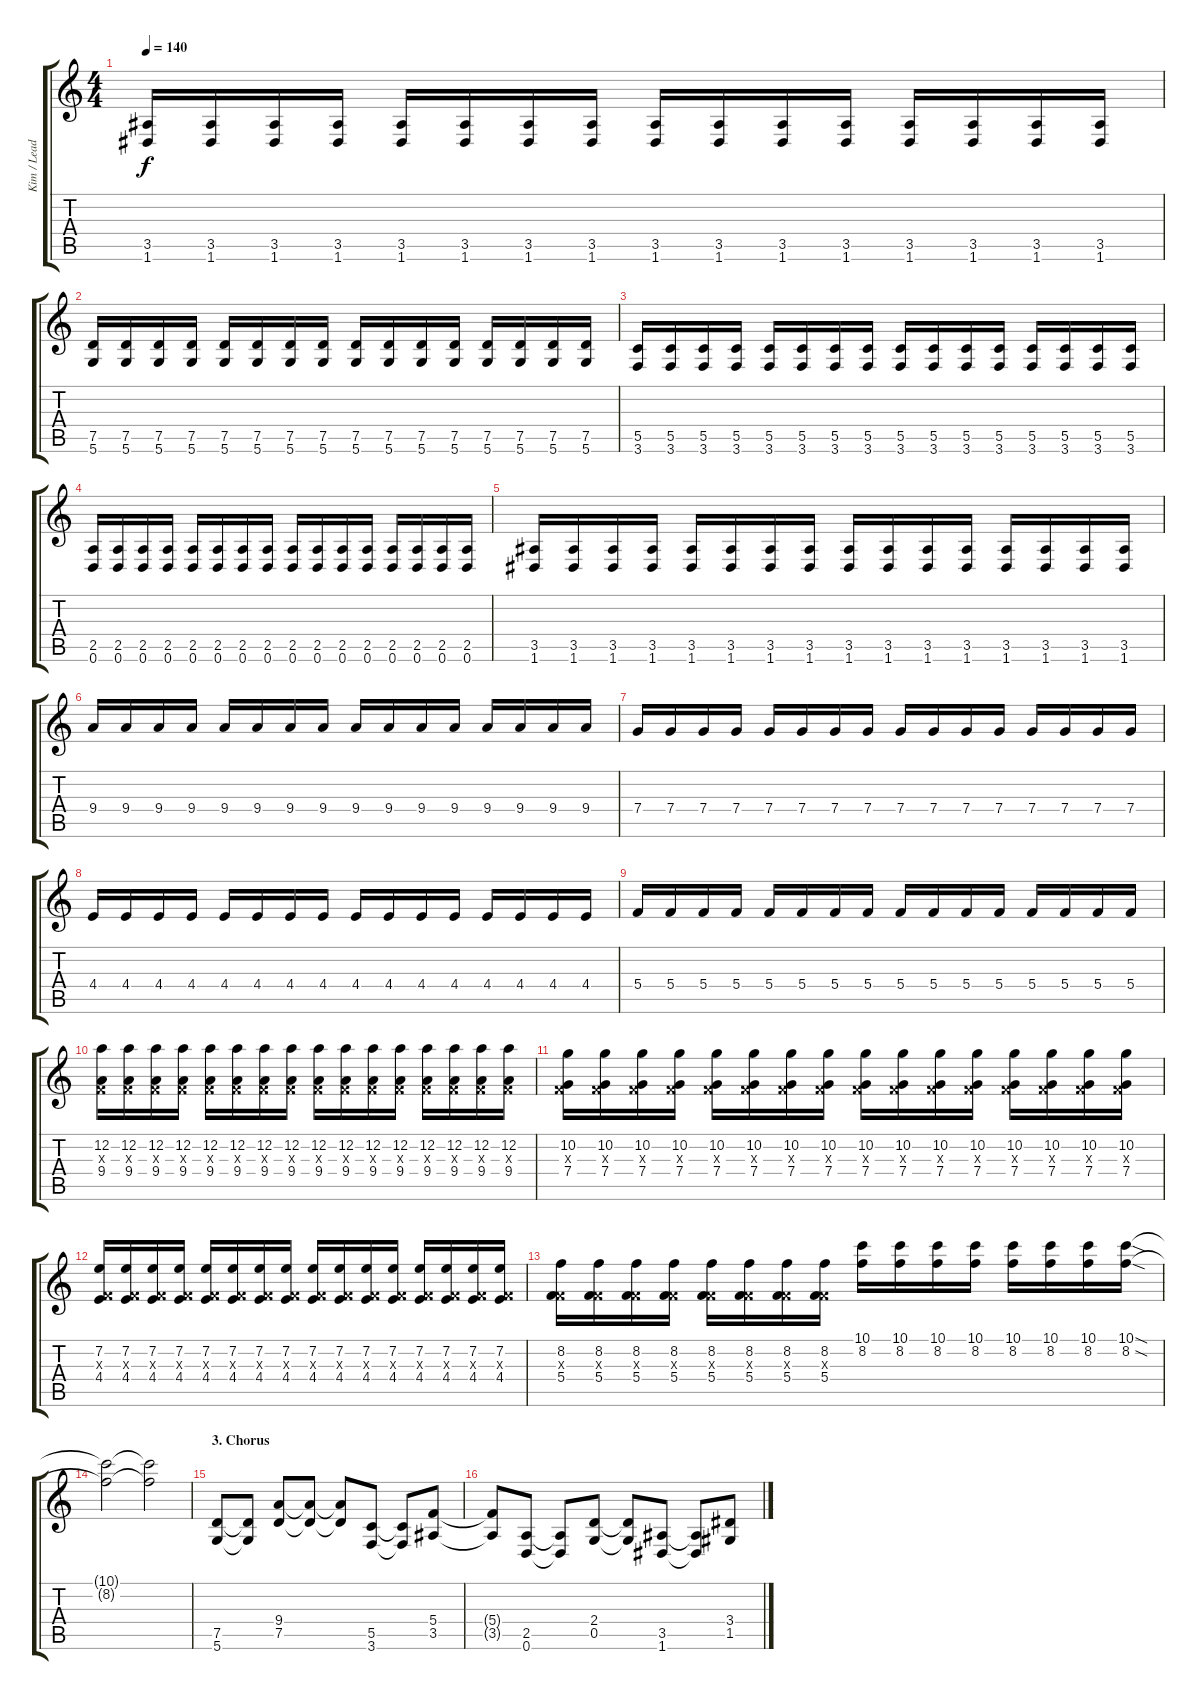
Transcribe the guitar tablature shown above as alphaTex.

\track ("Kim / Lead Guitar" "Kim / Lead") {instrument distortionguitar}
\staff {score tabs}
\tuning (D4 A3 F3 C3 G2 D2) {hide}
\ts (4 4)
\tempo 140
\clef g2
\ks c
(3.5 1.6).16{dy f} (3.5 1.6).16 (3.5 1.6).16 (3.5 1.6).16 (3.5 1.6).16 (3.5 1.6).16 (3.5 1.6).16 (3.5 1.6).16 (3.5 1.6).16 (3.5 1.6).16 (3.5 1.6).16 (3.5 1.6).16 (3.5 1.6).16 (3.5 1.6).16 (3.5 1.6).16 (3.5 1.6).16 |
(7.5 5.6).16 (7.5 5.6).16 (7.5 5.6).16 (7.5 5.6).16 (7.5 5.6).16 (7.5 5.6).16 (7.5 5.6).16 (7.5 5.6).16 (7.5 5.6).16 (7.5 5.6).16 (7.5 5.6).16 (7.5 5.6).16 (7.5 5.6).16 (7.5 5.6).16 (7.5 5.6).16 (7.5 5.6).16 |
(5.5 3.6).16 (5.5 3.6).16 (5.5 3.6).16 (5.5 3.6).16 (5.5 3.6).16 (5.5 3.6).16 (5.5 3.6).16 (5.5 3.6).16 (5.5 3.6).16 (5.5 3.6).16 (5.5 3.6).16 (5.5 3.6).16 (5.5 3.6).16 (5.5 3.6).16 (5.5 3.6).16 (5.5 3.6).16 |
(2.5 0.6).16 (2.5 0.6).16 (2.5 0.6).16 (2.5 0.6).16 (2.5 0.6).16 (2.5 0.6).16 (2.5 0.6).16 (2.5 0.6).16 (2.5 0.6).16 (2.5 0.6).16 (2.5 0.6).16 (2.5 0.6).16 (2.5 0.6).16 (2.5 0.6).16 (2.5 0.6).16 (2.5 0.6).16 |
(3.5 1.6).16 (3.5 1.6).16 (3.5 1.6).16 (3.5 1.6).16 (3.5 1.6).16 (3.5 1.6).16 (3.5 1.6).16 (3.5 1.6).16 (3.5 1.6).16 (3.5 1.6).16 (3.5 1.6).16 (3.5 1.6).16 (3.5 1.6).16 (3.5 1.6).16 (3.5 1.6).16 (3.5 1.6).16 |
9.4.16{volume 14 balance 6} 9.4.16 9.4.16 9.4.16 9.4.16 9.4.16 9.4.16 9.4.16 9.4.16 9.4.16 9.4.16 9.4.16 9.4.16 9.4.16 9.4.16 9.4.16 |
7.4.16 7.4.16 7.4.16 7.4.16 7.4.16 7.4.16 7.4.16 7.4.16 7.4.16 7.4.16 7.4.16 7.4.16 7.4.16 7.4.16 7.4.16 7.4.16 |
4.4.16 4.4.16 4.4.16 4.4.16 4.4.16 4.4.16 4.4.16 4.4.16 4.4.16 4.4.16 4.4.16 4.4.16 4.4.16 4.4.16 4.4.16 4.4.16 |
5.4.16 5.4.16 5.4.16 5.4.16 5.4.16 5.4.16 5.4.16 5.4.16 5.4.16 5.4.16 5.4.16 5.4.16 5.4.16 5.4.16 5.4.16 5.4.16 |
(12.2 0.3{x} 9.4).16{volume 13 balance 6} (12.2 0.3{x} 9.4).16 (12.2 0.3{x} 9.4).16 (12.2 0.3{x} 9.4).16 (12.2 0.3{x} 9.4).16 (12.2 0.3{x} 9.4).16 (12.2 0.3{x} 9.4).16 (12.2 0.3{x} 9.4).16 (12.2 0.3{x} 9.4).16 (12.2 0.3{x} 9.4).16 (12.2 0.3{x} 9.4).16 (12.2 0.3{x} 9.4).16 (12.2 0.3{x} 9.4).16 (12.2 0.3{x} 9.4).16 (12.2 0.3{x} 9.4).16 (12.2 0.3{x} 9.4).16 |
(10.2 0.3{x} 7.4).16 (10.2 0.3{x} 7.4).16 (10.2 0.3{x} 7.4).16 (10.2 0.3{x} 7.4).16 (10.2 0.3{x} 7.4).16 (10.2 0.3{x} 7.4).16 (10.2 0.3{x} 7.4).16 (10.2 0.3{x} 7.4).16 (10.2 0.3{x} 7.4).16 (10.2 0.3{x} 7.4).16 (10.2 0.3{x} 7.4).16 (10.2 0.3{x} 7.4).16 (10.2 0.3{x} 7.4).16 (10.2 0.3{x} 7.4).16 (10.2 0.3{x} 7.4).16 (10.2 0.3{x} 7.4).16 |
(7.2 0.3{x} 4.4).16 (7.2 0.3{x} 4.4).16 (7.2 0.3{x} 4.4).16 (7.2 0.3{x} 4.4).16 (7.2 0.3{x} 4.4).16 (7.2 0.3{x} 4.4).16 (7.2 0.3{x} 4.4).16 (7.2 0.3{x} 4.4).16 (7.2 0.3{x} 4.4).16 (7.2 0.3{x} 4.4).16 (7.2 0.3{x} 4.4).16 (7.2 0.3{x} 4.4).16 (7.2 0.3{x} 4.4).16 (7.2 0.3{x} 4.4).16 (7.2 0.3{x} 4.4).16 (7.2 0.3{x} 4.4).16 |
(8.2 0.3{x} 5.4).16 (8.2 0.3{x} 5.4).16 (8.2 0.3{x} 5.4).16 (8.2 0.3{x} 5.4).16 (8.2 0.3{x} 5.4).16 (8.2 0.3{x} 5.4).16 (8.2 0.3{x} 5.4).16 (8.2 0.3{x} 5.4).16 (10.1 8.2).16 (10.1 8.2).16 (10.1 8.2).16 (10.1 8.2).16 (10.1 8.2).16 (10.1 8.2).16 (10.1 8.2).16 (10.1{sod} 8.2{sod}).16 |
(10.1{t} 8.2{t}).2 (10.1{t} 8.2{t}).2 |
\section ("" "3. Chorus")
(7.5 5.6).8{volume 14 balance 1} (7.5{t} 5.6{t}).8 (9.4 7.5).8 (9.4{t} 7.5{t}).8 (9.4{t} 7.5{t}).8 (5.5 3.6).8 (5.5{t} 3.6{t}).8 (5.4 3.5).8 |
(5.4{t} 3.5{t}).8 (2.5 0.6).8 (2.5{t} 0.6{t}).8 (2.4 0.5).8 (2.4{t} 0.5{t}).8 (3.5 1.6).8 (3.5{t} 1.6{t}).8 (3.4 1.5).8
